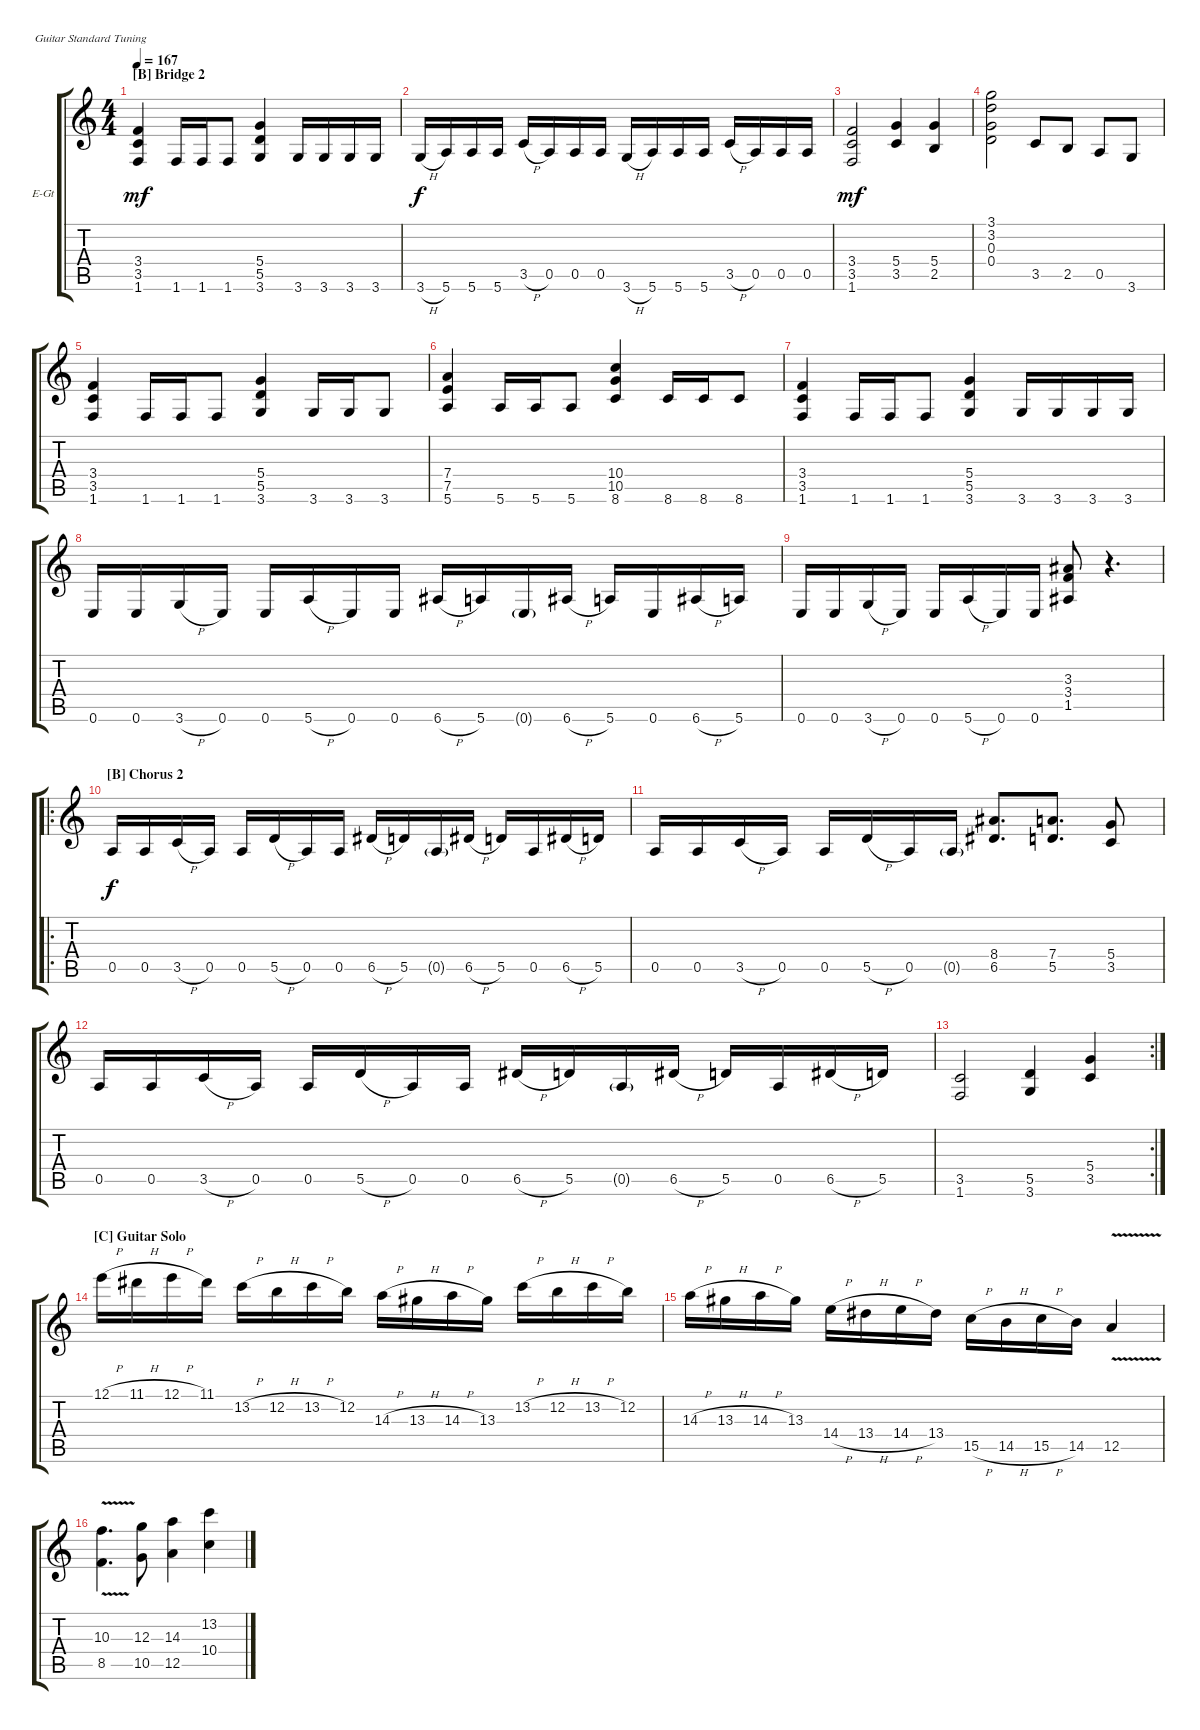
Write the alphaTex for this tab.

\defaultSystemsLayout 4
\bracketExtendMode groupsimilarinstruments
\firstSystemTrackNameOrientation horizontal
\otherSystemsTrackNameOrientation horizontal
\track ("Lead Guitar (Mark Reale)" "E-Gt") {instrument distortionguitar}
\staff {score tabs}
\tuning (E4 B3 G3 D3 A2 E2)
\ts (4 4)
\section ("B" "Bridge 2")
\tempo 167
\clef g2
\ks c
(1.6 3.5 3.4).4{dy mf} 1.6.16 1.6.16 1.6.8 (3.6 5.5 5.4).4 3.6.16 3.6.16 3.6.16 3.6.16 |
3.6{h}.16{dy f} 5.6.16 5.6.16 5.6.16 3.5{h}.16 0.5.16 0.5.16 0.5.16 3.6{h}.16 5.6.16 5.6.16 5.6.16 3.5{h}.16 0.5.16 0.5.16 0.5.16 |
(1.6 3.5 3.4).2{dy mf} (3.5 5.4).4 (2.5 5.4).4 |
(0.4 0.3 3.2 3.1).2 3.5.8 2.5.8 0.5.8 3.6.8 |
(1.6 3.5 3.4).4 1.6.16 1.6.16 1.6.8 (3.6 5.5 5.4).4 3.6.16 3.6.16 3.6.8 |
(7.4 7.5 5.6).4 5.6.16 5.6.16 5.6.8 (10.4 10.5 8.6).4 8.6.16 8.6.16 8.6.8 |
(1.6 3.5 3.4).4 1.6.16 1.6.16 1.6.8 (3.6 5.5 5.4).4 3.6.16 3.6.16 3.6.16 3.6.16 |
0.6.16 0.6.16 3.6{h}.16 0.6.16 0.6.16 5.6{h}.16 0.6.16 0.6.16 6.6{h}.16 5.6.16 0.6{g}.16 6.6{h}.16 5.6.16 0.6.16 6.6{h}.16 5.6.16 |
0.6.16 0.6.16 3.6{h}.16 0.6.16 0.6.16 5.6{h}.16 0.6.16 0.6.16 (1.5 3.4 3.3).8 r.4{d} |
\ro
\section ("B" "Chorus 2")
0.5.16{dy f} 0.5.16 3.5{h}.16 0.5.16 0.5.16 5.5{h}.16 0.5.16 0.5.16 6.5{h}.16 5.5.16 0.5{g}.16 6.5{h}.16 5.5.16 0.5.16 6.5{h}.16 5.5.16 |
0.5.16 0.5.16 3.5{h}.16 0.5.16 0.5.16 5.5{h}.16 0.5.16 0.5{g}.16 (8.4 6.5).8{d} (7.4 5.5).8{d} (5.4 3.5).8 |
0.5.16 0.5.16 3.5{h}.16 0.5.16 0.5.16 5.5{h}.16 0.5.16 0.5.16 6.5{h}.16 5.5.16 0.5{g}.16 6.5{h}.16 5.5.16 0.5.16 6.5{h}.16 5.5.16 |
\rc 2
(3.5 1.6).2 (5.5 3.6).4 (5.4 3.5).4 |
\section ("C" "Guitar Solo")
12.1{h}.16 11.1{h}.16 12.1{h}.16 11.1.16 13.2{h}.16 12.2{h}.16 13.2{h}.16 12.2.16 14.3{h}.16 13.3{h}.16 14.3{h}.16 13.3.16 13.2{h}.16 12.2{h}.16 13.2{h}.16 12.2.16 |
14.3{h}.16 13.3{h}.16 14.3{h}.16 13.3.16 14.4{h}.16 13.4{h}.16 14.4{h}.16 13.4.16 15.5{h}.16 14.5{h}.16 15.5{h}.16 14.5.16 12.5{v}.4 |
(8.5{v} 10.3{v}).4{d} (10.5 12.3).8 (12.5 14.3).4 (10.4 13.2).4
